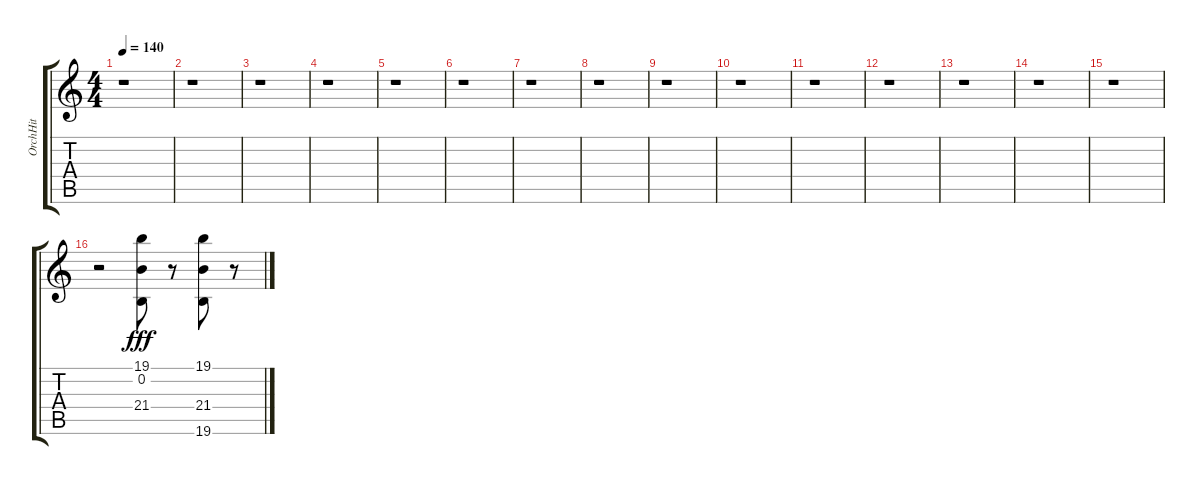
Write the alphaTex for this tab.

\track ("OrchHit" "OrchHit") {instrument orchestrahit}
\staff {score tabs}
\tuning (E4 B3 G3 D3 A2 E2) {hide}
\ts (4 4)
\tempo 140
\clef g2
\ks c
r.1{dy fff} |
r.1 |
r.1 |
r.1 |
r.1 |
r.1 |
r.1 |
r.1 |
r.1 |
r.1 |
r.1 |
r.1 |
r.1 |
r.1 |
r.1 |
r.2 (19.1 0.2 21.4).8 r.8 (19.1 21.4 19.6).8 r.8
